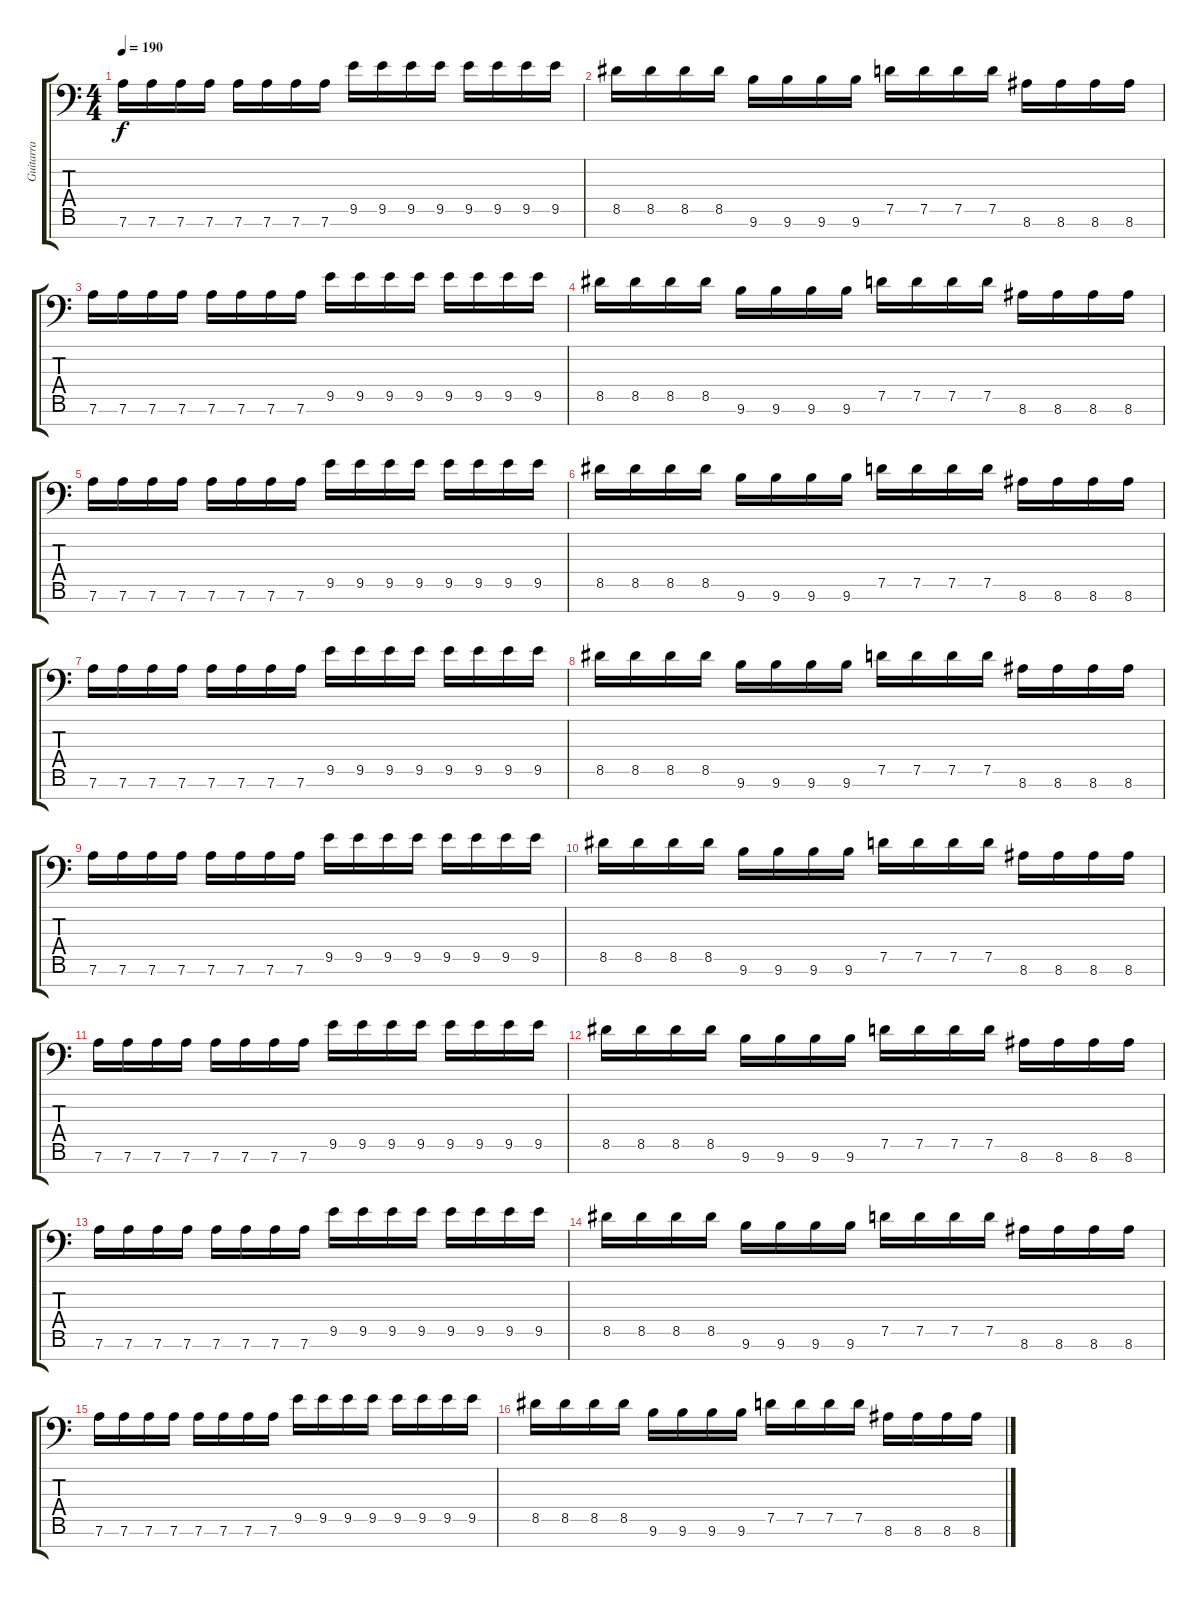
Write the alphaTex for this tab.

\track ("Guitarra" "Guitarra") {instrument distortionguitar}
\staff {score tabs}
\tuning (D4 A3 F3 C3 G2 D2 A1) {hide}
\ts (4 4)
\tempo 190
\clef f4
\ks c
7.6.16{dy f instrument distortionguitar} 7.6.16 7.6.16 7.6.16 7.6.16 7.6.16 7.6.16 7.6.16 9.5.16 9.5.16 9.5.16 9.5.16 9.5.16 9.5.16 9.5.16 9.5.16 |
8.5.16 8.5.16 8.5.16 8.5.16 9.6.16 9.6.16 9.6.16 9.6.16 7.5.16 7.5.16 7.5.16 7.5.16 8.6.16 8.6.16 8.6.16 8.6.16 |
7.6.16 7.6.16 7.6.16 7.6.16 7.6.16 7.6.16 7.6.16 7.6.16 9.5.16 9.5.16 9.5.16 9.5.16 9.5.16 9.5.16 9.5.16 9.5.16 |
8.5.16 8.5.16 8.5.16 8.5.16 9.6.16 9.6.16 9.6.16 9.6.16 7.5.16 7.5.16 7.5.16 7.5.16 8.6.16 8.6.16 8.6.16 8.6.16 |
7.6.16 7.6.16 7.6.16 7.6.16 7.6.16 7.6.16 7.6.16 7.6.16 9.5.16 9.5.16 9.5.16 9.5.16 9.5.16 9.5.16 9.5.16 9.5.16 |
8.5.16 8.5.16 8.5.16 8.5.16 9.6.16 9.6.16 9.6.16 9.6.16 7.5.16 7.5.16 7.5.16 7.5.16 8.6.16 8.6.16 8.6.16 8.6.16 |
7.6.16 7.6.16 7.6.16 7.6.16 7.6.16 7.6.16 7.6.16 7.6.16 9.5.16 9.5.16 9.5.16 9.5.16 9.5.16 9.5.16 9.5.16 9.5.16 |
8.5.16 8.5.16 8.5.16 8.5.16 9.6.16 9.6.16 9.6.16 9.6.16 7.5.16 7.5.16 7.5.16 7.5.16 8.6.16 8.6.16 8.6.16 8.6.16 |
7.6.16 7.6.16 7.6.16 7.6.16 7.6.16 7.6.16 7.6.16 7.6.16 9.5.16 9.5.16 9.5.16 9.5.16 9.5.16 9.5.16 9.5.16 9.5.16 |
8.5.16 8.5.16 8.5.16 8.5.16 9.6.16 9.6.16 9.6.16 9.6.16 7.5.16 7.5.16 7.5.16 7.5.16 8.6.16 8.6.16 8.6.16 8.6.16 |
7.6.16 7.6.16 7.6.16 7.6.16 7.6.16 7.6.16 7.6.16 7.6.16 9.5.16 9.5.16 9.5.16 9.5.16 9.5.16 9.5.16 9.5.16 9.5.16 |
8.5.16 8.5.16 8.5.16 8.5.16 9.6.16 9.6.16 9.6.16 9.6.16 7.5.16 7.5.16 7.5.16 7.5.16 8.6.16 8.6.16 8.6.16 8.6.16 |
7.6.16 7.6.16 7.6.16 7.6.16 7.6.16 7.6.16 7.6.16 7.6.16 9.5.16 9.5.16 9.5.16 9.5.16 9.5.16 9.5.16 9.5.16 9.5.16 |
8.5.16 8.5.16 8.5.16 8.5.16 9.6.16 9.6.16 9.6.16 9.6.16 7.5.16 7.5.16 7.5.16 7.5.16 8.6.16 8.6.16 8.6.16 8.6.16 |
7.6.16 7.6.16 7.6.16 7.6.16 7.6.16 7.6.16 7.6.16 7.6.16 9.5.16 9.5.16 9.5.16 9.5.16 9.5.16 9.5.16 9.5.16 9.5.16 |
8.5.16 8.5.16 8.5.16 8.5.16 9.6.16 9.6.16 9.6.16 9.6.16 7.5.16 7.5.16 7.5.16 7.5.16 8.6.16 8.6.16 8.6.16 8.6.16
